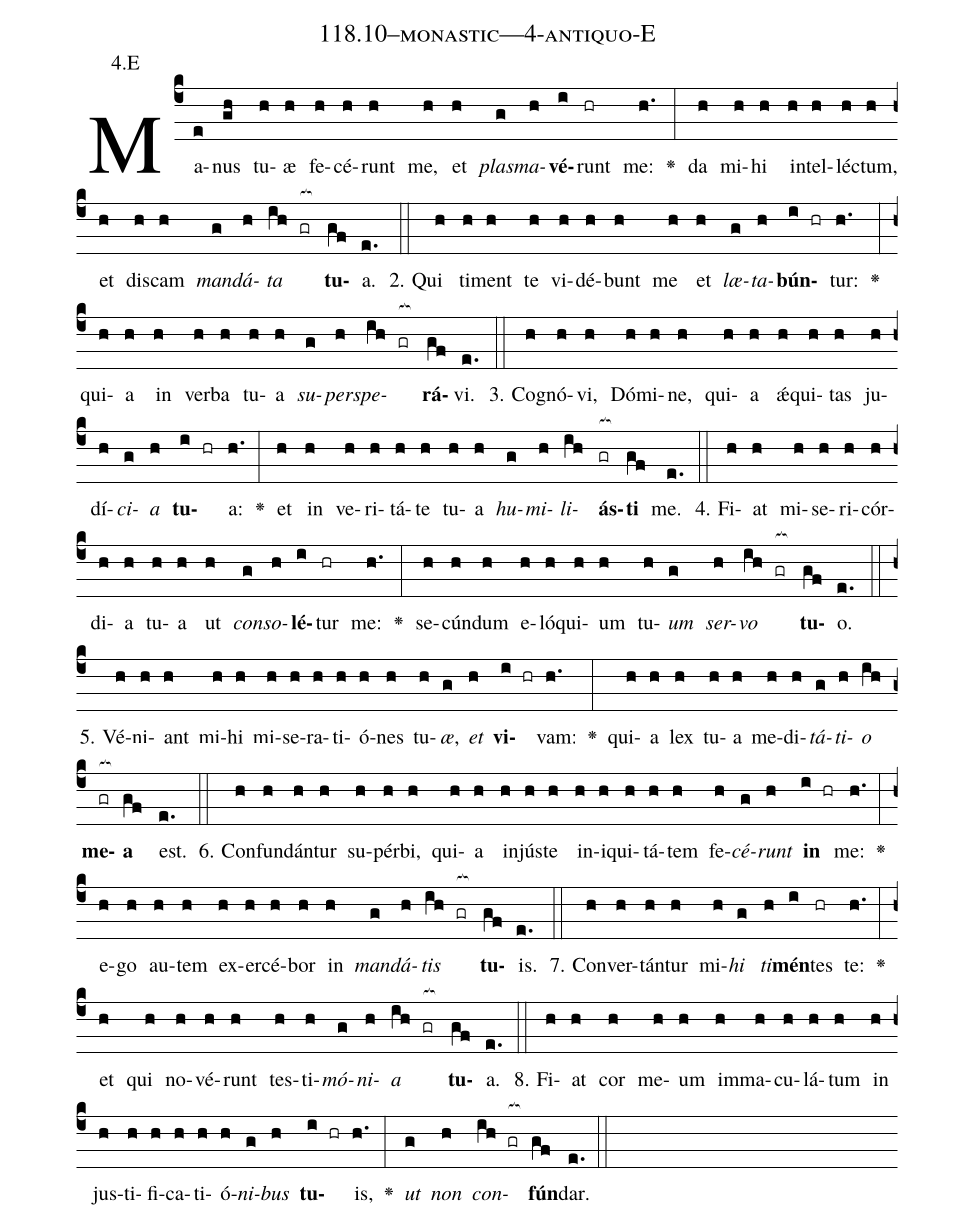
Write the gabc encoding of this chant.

name: 118.10--monastic---4-antiquo-E;
annotation: 4.E;
%%
(c4)Ma(e)nus(gh) tu(h)æ(h) fe(h)cé(h)runt(h) me,(h) et(h) <i>plas</i>(g)<i>ma</i>(h)<b>vé</b>(i)runt(hr) me:(h.) <v>\greheightstar</v>(:) da(h) mi(h)hi(h) in(h)tel(h)léc(h)tum,(h) et(h) dis(h)cam(h) <i>man</i>(g)<i>dá</i>(h)<i>ta</i>(ih gr[ocb:1{]) <b>tu</b>(gf[ocb:0}])a.(e.) (::)
2. Qui(h) ti(h)ment(h) te(h) vi(h)dé(h)bunt(h) me(h) et(h) <i>læ</i>(g)<i>ta</i>(h)<b>bún</b>(i hr)tur:(h.) <v>\greheightstar</v>(:) qui(h)a(h) in(h) ver(h)ba(h) tu(h)a(h) <i>su</i>(g)<i>per</i>(h)<i>spe</i>(ih gr[ocb:1{])<b>rá</b>(gf[ocb:0}])vi.(e.) (::)
3. Co(h)gnó(h)vi,(h) Dó(h)mi(h)ne,(h) qui(h)a(h) ǽ(h)qui(h)tas(h) ju(h)dí(h)<i>ci</i>(g)<i>a</i>(h) <b>tu</b>(i hr)a:(h.) <v>\greheightstar</v>(:) et(h) in(h) ve(h)ri(h)tá(h)te(h) tu(h)a(h) <i>hu</i>(g)<i>mi</i>(h)<i>li</i>(ih)<b>ás</b>(gr[ocb:1{])<b>ti</b>(gf[ocb:0}]) me.(e.) (::)
4. Fi(h)at(h) mi(h)se(h)ri(h)cór(h)di(h)a(h) tu(h)a(h) ut(h) <i>con</i>(g)<i>so</i>(h)<b>lé</b>(i)tur(hr) me:(h.) <v>\greheightstar</v>(:) se(h)cún(h)dum(h) e(h)ló(h)qui(h)um(h) tu(h)<i>um</i>(g) <i>ser</i>(h)<i>vo</i>(ih gr[ocb:1{]) <b>tu</b>(gf[ocb:0}])o.(e.) (::)
5. Vé(h)ni(h)ant(h) mi(h)hi(h) mi(h)se(h)ra(h)ti(h)ó(h)nes(h) tu(h)<i>æ</i>,(g) <i>et</i>(h) <b>vi</b>(i hr)vam:(h.) <v>\greheightstar</v>(:) qui(h)a(h) lex(h) tu(h)a(h) me(h)di(h)<i>tá</i>(g)<i>ti</i>(h)<i>o</i>(ih) <b>me</b>(gr[ocb:1{])<b>a</b>(gf[ocb:0}]) est.(e.) (::)
6. Con(h)fun(h)dán(h)tur(h) su(h)pér(h)bi,(h) qui(h)a(h) in(h)jús(h)te(h) in(h)i(h)qui(h)tá(h)tem(h) fe(h)<i>cé</i>(g)<i>runt</i>(h) <b>in</b>(i hr) me:(h.) <v>\greheightstar</v>(:) e(h)go(h) au(h)tem(h) ex(h)er(h)cé(h)bor(h) in(h) <i>man</i>(g)<i>dá</i>(h)<i>tis</i>(ih gr[ocb:1{]) <b>tu</b>(gf[ocb:0}])is.(e.) (::)
7. Con(h)ver(h)tán(h)tur(h) mi(h)<i>hi</i>(g) <i>ti</i>(h)<b>mén</b>(i)tes(hr) te:(h.) <v>\greheightstar</v>(:) et(h) qui(h) no(h)vé(h)runt(h) tes(h)ti(h)<i>mó</i>(g)<i>ni</i>(h)<i>a</i>(ih gr[ocb:1{]) <b>tu</b>(gf[ocb:0}])a.(e.) (::)
8. Fi(h)at(h) cor(h) me(h)um(h) im(h)ma(h)cu(h)lá(h)tum(h) in(h) jus(h)ti(h)fi(h)ca(h)ti(h)ó(h)<i>ni</i>(g)<i>bus</i>(h) <b>tu</b>(i hr)is,(h.) <v>\greheightstar</v>(:) <i>ut</i>(g) <i>non</i>(h) <i>con</i>(ih gr[ocb:1{])<b>fún</b>(gf[ocb:0}])dar.(e.) (::)
